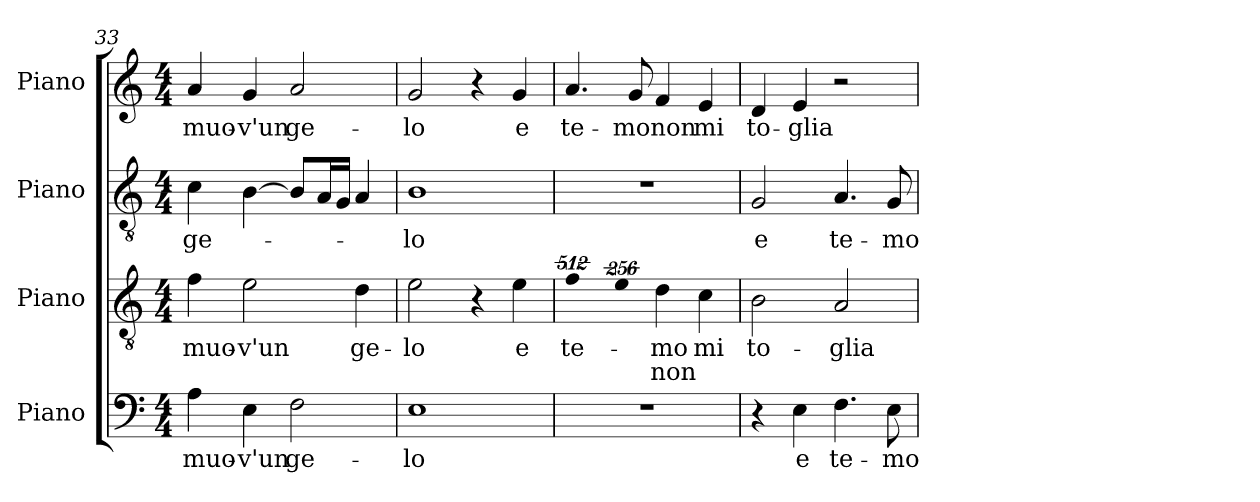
**kern	**text	**kern	**text	**text	**kern	**text	**kern	**text
*part4	*part4	*part3	*part3	*part3	*part2	*part2	*part1	*part1
*staff4	*staff4	*staff3	*staff3	*staff3	*staff2	*staff2	*staff1	*staff1
*I"Piano	*	*I"Piano	*	*	*I"Piano	*	*I"Piano	*
*I'Pno.	*	*I'Pno.	*	*	*I'Pno.	*	*I'Pno.	*
*clefF4	*	*clefGv2	*	*	*clefGv2	*	*clefG2	*
*	*	*ITrd7c12	*	*	*ITrd7c12	*	*	*
*k[]	*	*k[]	*	*	*k[]	*	*k[]	*
*C:	*	*C:	*	*	*C:	*	*C:	*
*M4/4	*	*M4/4	*	*	*M4/4	*	*M4/4	*
=33	=33	=33	=33	=33	=33	=33	=33	=33
!	!LO:LY:b:color=#000000	!	!	!	!	!	!	!
!	!	!	!LO:LY:b:color=#000000	!	!	!	!	!
!	!	!	!	!	!	!LO:LY:b:color=#000000	!	!
!	!	!	!	!	!	!	!	!LO:LY:b:color=#000000
4Ai\	muo-	4Fi\	muo-	.	4Ci\	ge-	4ai/	muo-
!	!LO:LY:b:color=#000000	!	!	!	!	!	!	!
!	!	!	!LO:LY:b:color=#000000	!	!	!	!	!
!	!	!	!	!	!	!	!	!LO:LY:b:color=#000000
4Ei\	-v'un	2Ei\	-v'un	.	[4BBi\	.	4gi/	-v'un
!	!LO:LY:b:color=#000000	!	!	!	!	!	!	!
!	!	!	!	!	!	!	!	!LO:LY:b:color=#000000
2Fi\	ge-	.	.	.	8BBi/L]	.	2ai/	ge-
.	.	.	.	.	16AAi/L	.	.	.
.	.	.	.	.	16GGi/JJ	.	.	.
!	!	!	!LO:LY:b:color=#000000	!	!	!	!	!
.	.	4Di\	ge-	.	4AAi/	.	.	.
=34	=34	=34	=34	=34	=34	=34	=34	=34
!	!LO:LY:b:color=#000000	!	!	!	!	!	!	!
!	!	!	!LO:LY:b:color=#000000	!	!	!	!	!
!	!	!	!	!	!	!LO:LY:b:color=#000000	!	!
!	!	!	!	!	!	!	!	!LO:LY:b:color=#000000
1Ei	-lo	2Ei\	-lo	.	1BBi	-lo	2gi/	-lo
.	.	4r	.	.	.	.	4r	.
!	!	!	!LO:LY:b:color=#000000	!	!	!	!	!
!	!	!	!	!	!	!	!	!LO:LY:b:color=#000000
.	.	4Ei\	e	.	.	.	4gi/	e
=35	=35	=35	=35	=35	=35	=35	=35	=35
!	!	!LO:N:vis=2	!	!	!	!	!	!
!	!	!	!LO:LY:b:color=#000000	!	!	!	!	!
!	!	!	!	!	!	!	!	!LO:LY:b:color=#000000
1r	.	1024%341Fi\	te-	.	1r	.	4.ai/	te-
!	!	!LO:N:vis=4	!	!	!	!	!	!
.	.	1024%171Ei\	.	.	.	.	.	.
!	!	!	!	!	!	!	!	!LO:LY:b:color=#000000
.	.	.	.	.	.	.	8gi/	-mo
!	!	!	!LO:LY:b:color=#000000	!LO:LY:b:color=#000000	!	!	!	!
!	!	!	!	!	!	!	!	!LO:LY:b:color=#000000
.	.	4Di\	-mo	non	.	.	4fi/	non
!	!	!	!LO:LY:b:color=#000000	!	!	!	!	!
!	!	!	!	!	!	!	!	!LO:LY:b:color=#000000
.	.	4Ci\	mi	.	.	.	4ei/	mi
=36	=36	=36	=36	=36	=36	=36	=36	=36
!	!	!	!LO:LY:b:color=#000000	!	!	!	!	!
!	!	!	!	!	!	!LO:LY:b:color=#000000	!	!
!	!	!	!	!	!	!	!	!LO:LY:b:color=#000000
4r	.	2BBi\	to-	.	2GGi/	e	4di/	to-
!	!LO:LY:b:color=#000000	!	!	!	!	!	!	!
!	!	!	!	!	!	!	!	!LO:LY:b:color=#000000
4Ei\	e	.	.	.	.	.	4ei/	-glia
!	!LO:LY:b:color=#000000	!	!	!	!	!	!	!
!	!	!	!LO:LY:b:color=#000000	!	!	!	!	!
!	!	!	!	!	!	!LO:LY:b:color=#000000	!	!
4.Fi\	te-	2AAi/	-glia	.	4.AAi/	te-	2r	.
!	!LO:LY:b:color=#000000	!	!	!	!	!	!	!
!	!	!	!	!	!	!LO:LY:b:color=#000000	!	!
8Ei\	-mo	.	.	.	8GGi/	-mo	.	.
=	=	=	=	=	=	=	=	=
*-	*-	*-	*-	*-	*-	*-	*-	*-
